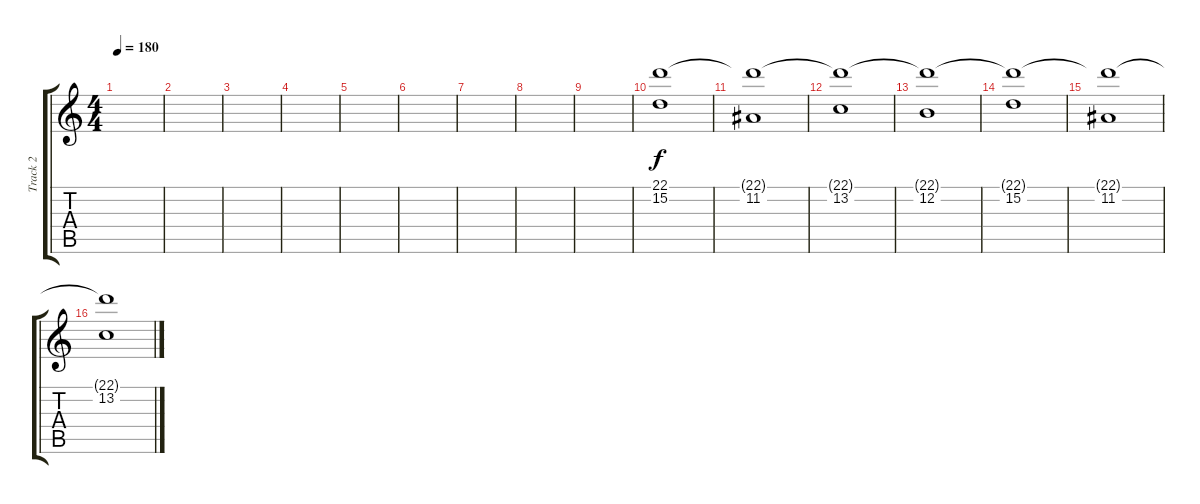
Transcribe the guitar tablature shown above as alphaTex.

\track ("Track 2" "Track 2") {instrument pad8sweep}
\staff {score tabs}
\tuning (E4 B3 G3 D3 A2 E2) {hide}
\ts (4 4)
\tempo 180
\clef g2
\ks c
|
|
|
|
|
|
|
|
|
(22.1 15.2).1 |
(22.1{t} 11.2).1 |
(22.1{t} 13.2).1 |
(22.1{t} 12.2).1 |
(22.1{t} 15.2).1 |
(22.1{t} 11.2).1 |
(22.1{t} 13.2).1
